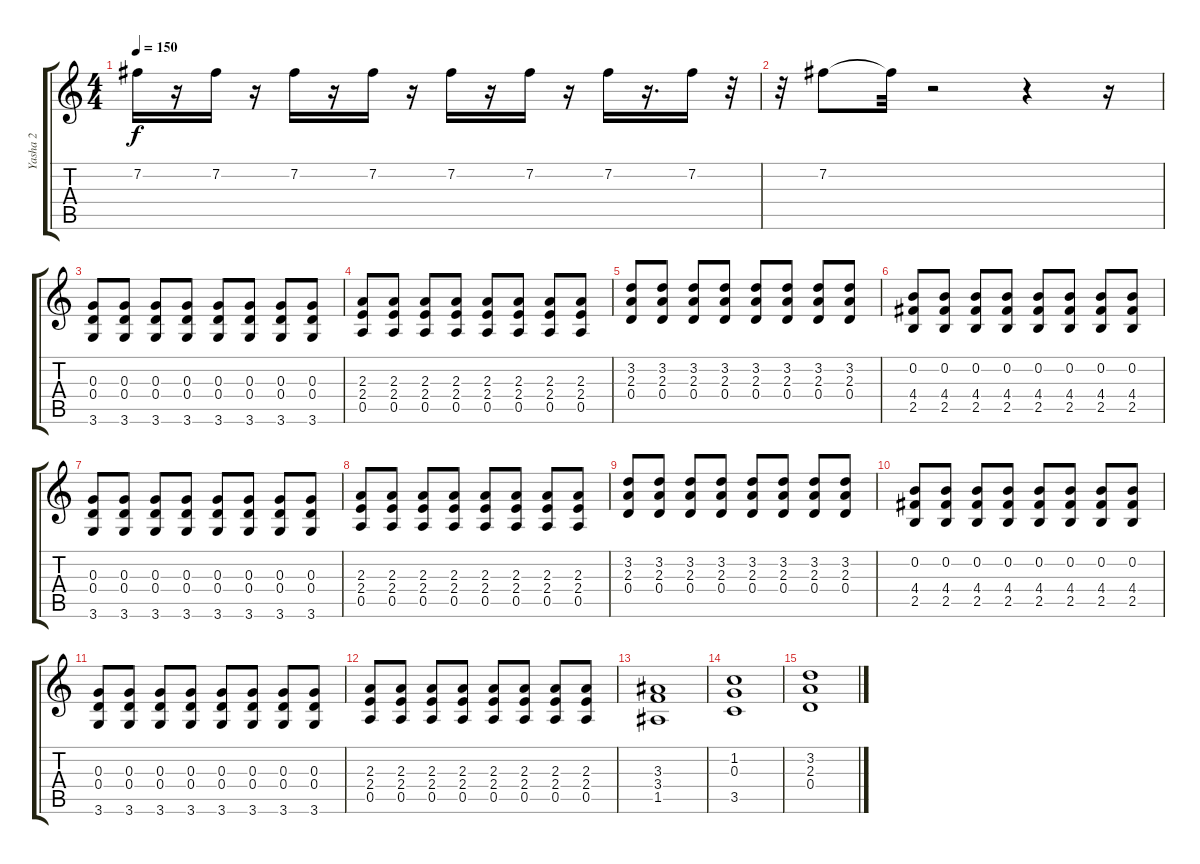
\track ("Yasha 2" "Yasha 2") {instrument distortionguitar}
\staff {score tabs}
\tuning (E4 B3 G3 D3 A2 E2) {hide}
\ts (4 4)
\tempo 150
\clef g2
\ks c
7.2.16{dy f} r.16 7.2.16 r.16 7.2.16 r.16 7.2.16 r.16 7.2.16 r.16 7.2.16 r.16 7.2.16 r.16{d} 7.2.16 r.32 |
r.32 7.2.8 7.2{t}.32 r.2 r.4 r.16 |
(0.3 0.4 3.6).8 (0.3 0.4 3.6).8 (0.3 0.4 3.6).8 (0.3 0.4 3.6).8 (0.3 0.4 3.6).8 (0.3 0.4 3.6).8 (0.3 0.4 3.6).8 (0.3 0.4 3.6).8 |
(2.3 2.4 0.5).8 (2.3 2.4 0.5).8 (2.3 2.4 0.5).8 (2.3 2.4 0.5).8 (2.3 2.4 0.5).8 (2.3 2.4 0.5).8 (2.3 2.4 0.5).8 (2.3 2.4 0.5).8 |
(3.2 2.3 0.4).8 (3.2 2.3 0.4).8 (3.2 2.3 0.4).8 (3.2 2.3 0.4).8 (3.2 2.3 0.4).8 (3.2 2.3 0.4).8 (3.2 2.3 0.4).8 (3.2 2.3 0.4).8 |
(0.2 4.4 2.5).8 (0.2 4.4 2.5).8 (0.2 4.4 2.5).8 (0.2 4.4 2.5).8 (0.2 4.4 2.5).8 (0.2 4.4 2.5).8 (0.2 4.4 2.5).8 (0.2 4.4 2.5).8 |
(0.3 0.4 3.6).8 (0.3 0.4 3.6).8 (0.3 0.4 3.6).8 (0.3 0.4 3.6).8 (0.3 0.4 3.6).8 (0.3 0.4 3.6).8 (0.3 0.4 3.6).8 (0.3 0.4 3.6).8 |
(2.3 2.4 0.5).8 (2.3 2.4 0.5).8 (2.3 2.4 0.5).8 (2.3 2.4 0.5).8 (2.3 2.4 0.5).8 (2.3 2.4 0.5).8 (2.3 2.4 0.5).8 (2.3 2.4 0.5).8 |
(3.2 2.3 0.4).8 (3.2 2.3 0.4).8 (3.2 2.3 0.4).8 (3.2 2.3 0.4).8 (3.2 2.3 0.4).8 (3.2 2.3 0.4).8 (3.2 2.3 0.4).8 (3.2 2.3 0.4).8 |
(0.2 4.4 2.5).8 (0.2 4.4 2.5).8 (0.2 4.4 2.5).8 (0.2 4.4 2.5).8 (0.2 4.4 2.5).8 (0.2 4.4 2.5).8 (0.2 4.4 2.5).8 (0.2 4.4 2.5).8 |
(0.3 0.4 3.6).8 (0.3 0.4 3.6).8 (0.3 0.4 3.6).8 (0.3 0.4 3.6).8 (0.3 0.4 3.6).8 (0.3 0.4 3.6).8 (0.3 0.4 3.6).8 (0.3 0.4 3.6).8 |
(2.3 2.4 0.5).8 (2.3 2.4 0.5).8 (2.3 2.4 0.5).8 (2.3 2.4 0.5).8 (2.3 2.4 0.5).8 (2.3 2.4 0.5).8 (2.3 2.4 0.5).8 (2.3 2.4 0.5).8 |
(3.3 3.4 1.5).1 |
(1.2 0.3 3.5).1 |
(3.2 2.3 0.4).1
